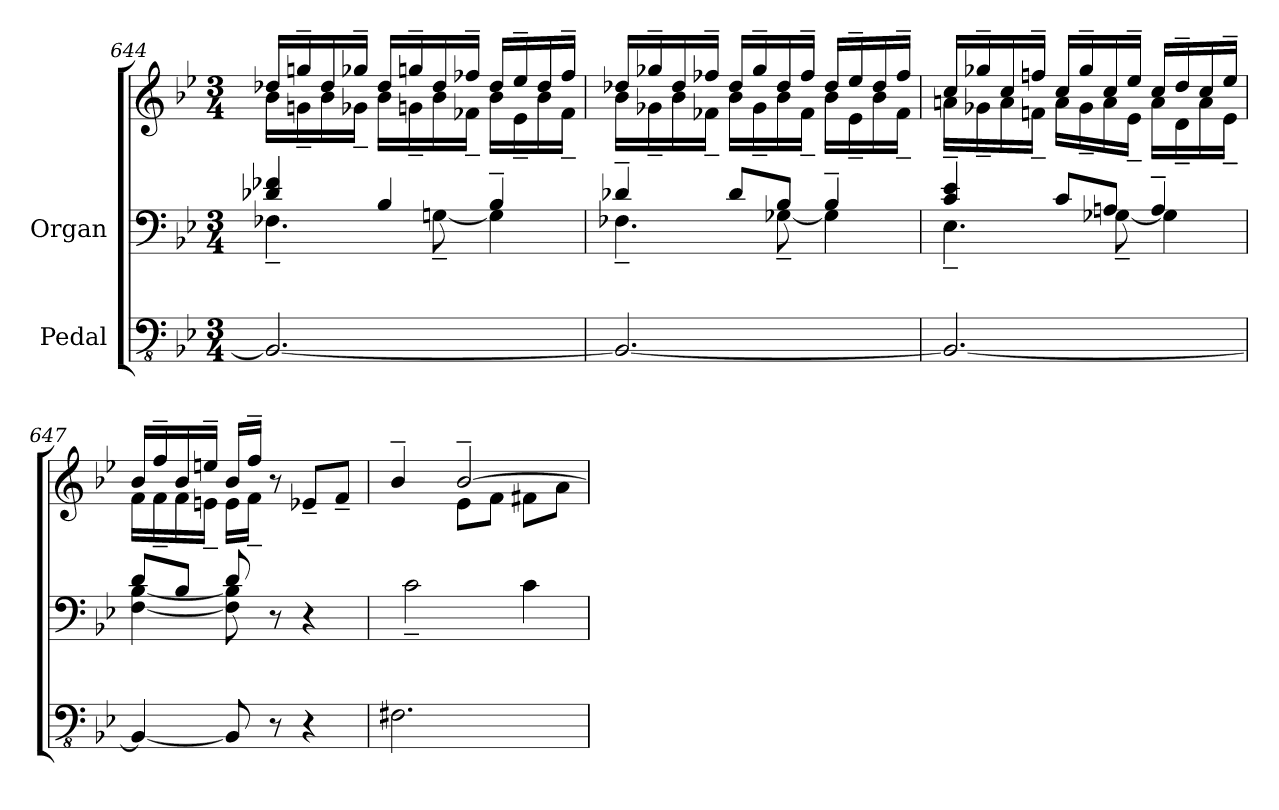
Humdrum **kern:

**kern	**kern	**kern
*part2	*part1	*part1
*staff3	*staff2	*staff1
*I"Pedal	*I"Organ	*
*clefFv4	*clefF4	*clefG2
*k[b-e-]	*k[b-e-]	*k[b-e-]
*M3/4	*M3/4	*M3/4
=644	=644	=644
*	*^	*^
2.BBB-/_	4d-X/ 4f-X/	4.F-X~\	16dd-X/LL	16b-\LL
.	.	.	16ggn~/	16gn~\
.	.	.	16dd-/	16b-\
.	.	.	16gg-X~/JJ	16g-X~\JJ
.	4B-/	.	16dd-/LL	16b-\LL
.	.	.	16ggn~/	16gn~\
.	.	[8Gn~\	16dd-/	16b-\
.	.	.	16ff-X~/JJ	16f-X~\JJ
.	4B-~/	4G\]	16dd-/LL	16b-\LL
.	.	.	16ee-~/	16e-~\
.	.	.	16dd-/	16b-\
.	.	.	16ff-~/JJ	16f-~\JJ
!!LO:PB:g=z	!!
=645	=645	=645	=645	=645
2.BBB-/_	4d-X~/	4.F-X~\	16dd-X/LL	16b-\LL
.	.	.	16gg-X~/	16g-X~\
.	.	.	16dd-/	16b-\
.	.	.	16ff-X~/JJ	16f-X~\JJ
.	8d-/L	.	16dd-/LL	16b-\LL
.	.	.	16gg-~/	16g-~\
.	8B-/J	[8G-X~\	16dd-/	16b-\
.	.	.	16ff-~/JJ	16f-~\JJ
.	4B-~/	4G-\]	16dd-/LL	16b-\LL
.	.	.	16ee-~/	16e-~\
.	.	.	16dd-/	16b-\
.	.	.	16ff-~/JJ	16f-~\JJ
=646	=646	=646	=646	=646
2.BBB-/_	4c/~ 4e-/~	4.E-~\	16cc/LL	16an\LL
.	.	.	16gg-X~/	16g-X~\
.	.	.	16cc/	16a\
.	.	.	16ffn~/JJ	16fn~\JJ
.	8c/L	.	16cc/LL	16a\LL
.	.	.	16gg-~/	16g-~\
.	8An/J	[8G-X~\	16cc/	16a\
.	.	.	16ee-~/JJ	16e-~\JJ
.	4A~/	4G-\]	16cc/LL	16a\LL
.	.	.	16dd~/	16d~\
.	.	.	16cc/	16a\
.	.	.	16ee-~/JJ	16e-~\JJ
=647	=647	=647	=647	=647
4BBB-/_	8d/L	[4F\ [4B-\	16b-/LL	16f\LL
.	.	.	16ff~/	16f~\
.	8B-/J	.	16b-/	16f\
.	.	.	16een~/JJ	16en~\JJ
8BBB-/]	8d/	8F\] 8B-\]	16b-/LL	16e\LL
.	.	.	16ff~/JJ	16f~\JJ
8r	8r	8ryy	8r	8ryy
4r	4r	4ryy	8e-X~/L	4ryy
.	.	.	8f~/J	.
=648	=648	=648	=648	=648
2.FF#X\	8c/Lyy	2c~\	4b-~/	8ryy
.	2ryy	.	.	8d\J
.	.	.	[2b-~/	8e-\L
.	.	.	.	8f\J
.	.	4c\	.	8f#X\L
.	8ryy	.	.	8a\J
*	*v	*v	*	*
*	*	*v	*v
=	=	=
*-	*-	*-
